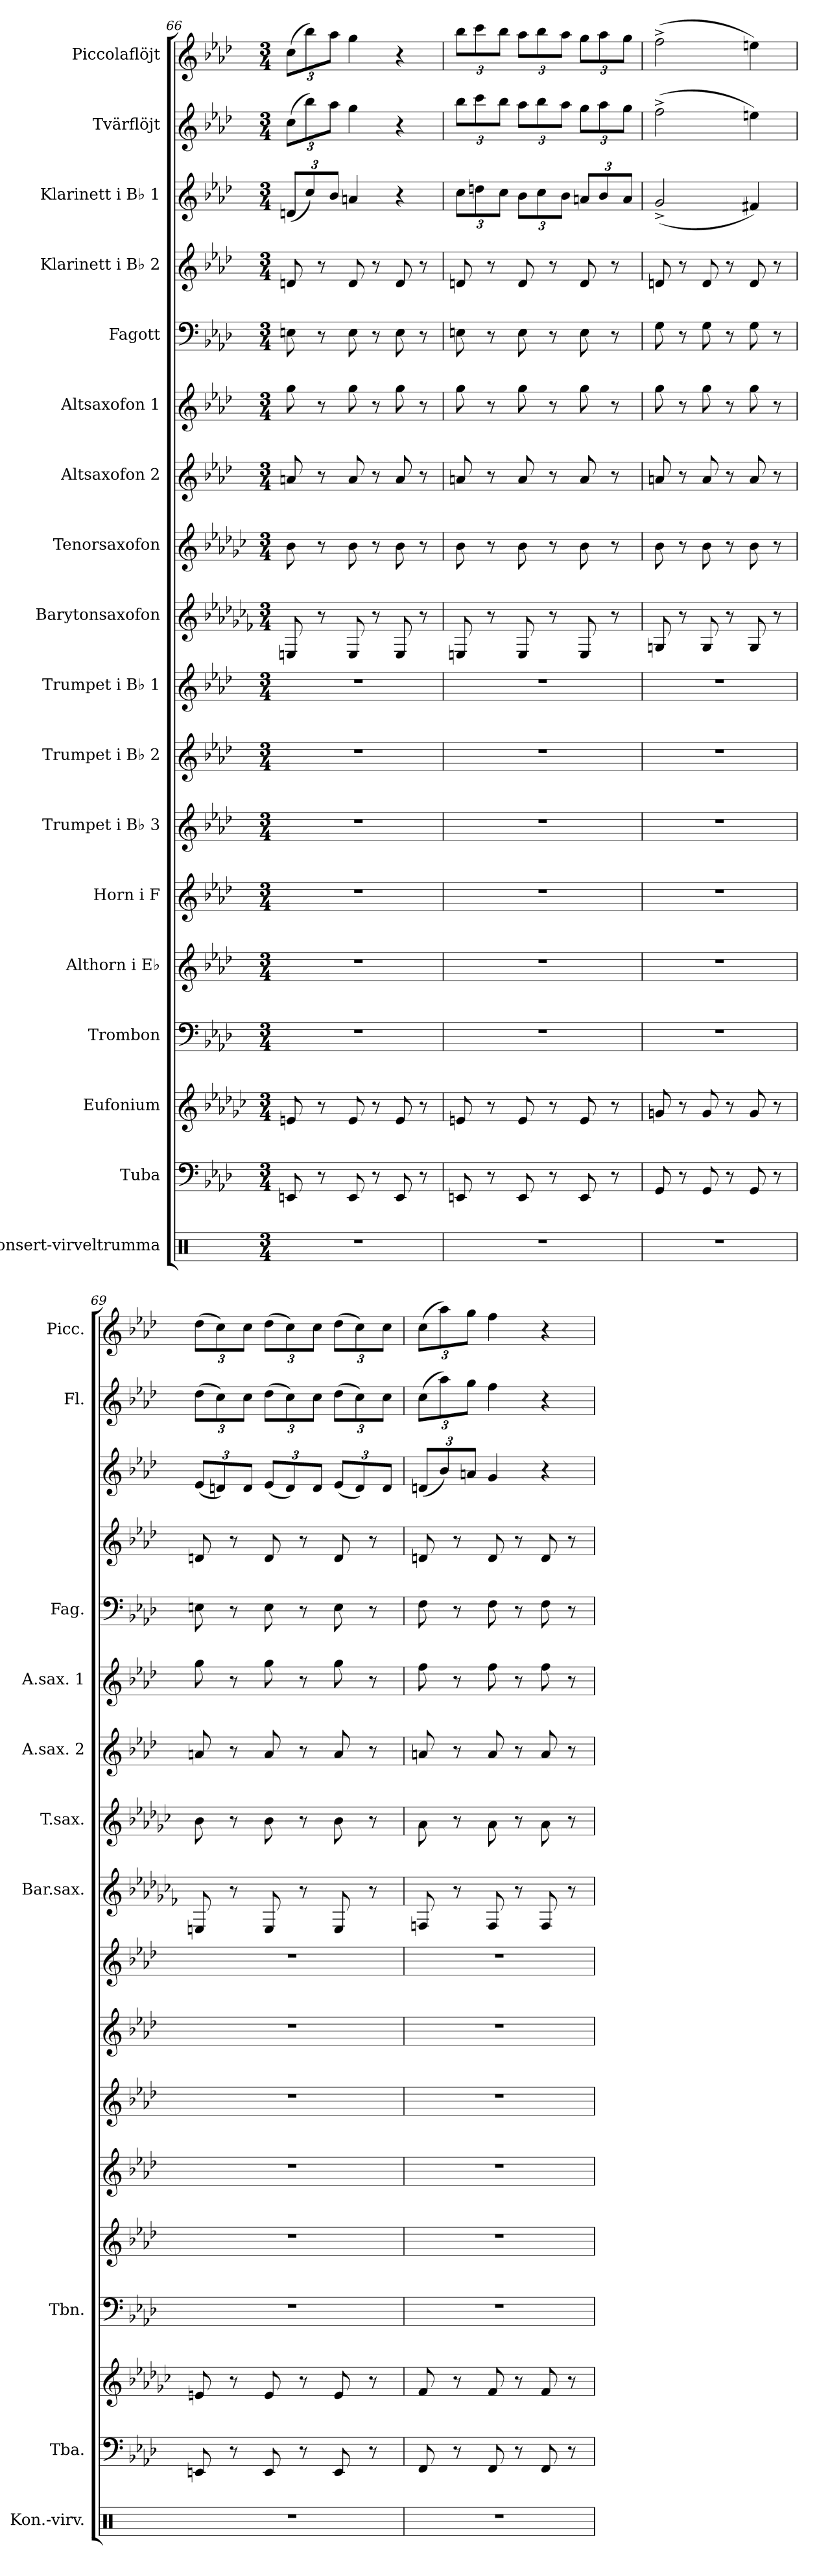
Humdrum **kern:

**kern	**kern	**kern	**kern	**kern	**kern	**kern	**kern	**kern	**kern	**kern	**kern	**kern	**kern	**kern	**kern	**kern	**kern
*part18	*part17	*part16	*part15	*part14	*part13	*part12	*part11	*part10	*part9	*part8	*part7	*part6	*part5	*part4	*part3	*part2	*part1
*staff18	*staff17	*staff16	*staff15	*staff14	*staff13	*staff12	*staff11	*staff10	*staff9	*staff8	*staff7	*staff6	*staff5	*staff4	*staff3	*staff2	*staff1
*I"Konsert-virveltrumma	*I"Tuba	*I"Eufonium	*I"Trombon	*I"Althorn i E♭	*I"Horn i F	*I"Trumpet i B♭ 3	*I"Trumpet i B♭ 2	*I"Trumpet i B♭ 1	*I"Barytonsaxofon	*I"Tenorsaxofon	*I"Altsaxofon 2	*I"Altsaxofon 1	*I"Fagott	*I"Klarinett i B♭ 2	*I"Klarinett i B♭ 1	*I"Tvärflöjt	*I"Piccolaflöjt
*I'Kon.-virv.	*I'Tba.	*	*I'Tbn.	*	*	*	*	*	*I'Bar.sax.	*I'T.sax.	*I'A.sax. 2	*I'A.sax. 1	*I'Fag.	*	*	*I'Fl.	*I'Picc.
*clefX	*clefF4	*clefG2	*clefF4	*clefG2	*clefG2	*clefG2	*clefG2	*clefG2	*clefG2	*clefG2	*clefG2	*clefG2	*clefF4	*clefG2	*clefG2	*clefG2	*clefG2
*	*	*ITrd8c14	*	*ITrd5c9	*ITrd4c7	*ITrd1c2	*ITrd1c2	*ITrd1c2	*ITrd12c21	*ITrd8c14	*ITrd5c9	*ITrd5c9	*	*ITrd1c2	*ITrd1c2	*	*ITrd-7c-12
*k[]	*k[b-e-a-d-]	*k[b-e-a-d-g-c-]	*k[b-e-a-d-]	*k[b-e-a-d-g-c-f-]	*k[b-e-a-d-g-]	*k[b-e-a-d-g-c-]	*k[b-e-a-d-g-c-]	*k[b-e-a-d-g-c-]	*k[b-e-a-d-g-c-f-]	*k[b-e-a-d-g-c-]	*k[b-e-a-d-g-c-f-]	*k[b-e-a-d-g-c-f-]	*k[b-e-a-d-]	*k[b-e-a-d-g-c-]	*k[b-e-a-d-g-c-]	*k[b-e-a-d-]	*k[b-e-a-d-]
*M3/4	*M3/4	*M3/4	*M3/4	*M3/4	*M3/4	*M3/4	*M3/4	*M3/4	*M3/4	*M3/4	*M3/4	*M3/4	*M3/4	*M3/4	*M3/4	*M3/4	*M3/4
*	*	*	*	*	*	*	*	*	*	*	*	*	*	*	*Xbrackettup	*Xbrackettup	*Xbrackettup
=66	=66	=66	=66	=66	=66	=66	=66	=66	=66	=66	=66	=66	=66	=66	=66	=66	=66
2.r	8EEn/	8En/	2.r	2.r	2.r	2.r	2.r	2.r	8EEn/	8B-\	8cn/	8b-\	8En\	8cn/	(<12cn/L	(>12cc\L	(>12ccc\L
.	.	.	.	.	.	.	.	.	.	.	.	.	.	.	12b-/)	12bb-\)	12bbb-\)
.	8r	8r	.	.	.	.	.	.	8r	8r	8r	8r	8r	8r	.	.	.
.	.	.	.	.	.	.	.	.	.	.	.	.	.	.	12a-/J	12aa-\J	12aaa-\J
.	8EE/	8E/	.	.	.	.	.	.	8EE/	8B-\	8c/	8b-\	8E\	8c/	4gn/	4gg\	4ggg\
.	8r	8r	.	.	.	.	.	.	8r	8r	8r	8r	8r	8r	.	.	.
.	8EE/	8E/	.	.	.	.	.	.	8EE/	8B-\	8c/	8b-\	8E\	8c/	4r	4r	4r
.	8r	8r	.	.	.	.	.	.	8r	8r	8r	8r	8r	8r	.	.	.
=67	=67	=67	=67	=67	=67	=67	=67	=67	=67	=67	=67	=67	=67	=67	=67	=67	=67
2.r	8EEn/	8En/	2.r	2.r	2.r	2.r	2.r	2.r	8EEn/	8B-\	8cn/	8b-\	8En\	8cn/	12b-\L	12bb-\L	12bbb-\L
.	.	.	.	.	.	.	.	.	.	.	.	.	.	.	12ccn\	12ccc\	12cccc\
.	8r	8r	.	.	.	.	.	.	8r	8r	8r	8r	8r	8r	.	.	.
.	.	.	.	.	.	.	.	.	.	.	.	.	.	.	12b-\J	12bb-\J	12bbb-\J
.	8EE/	8E/	.	.	.	.	.	.	8EE/	8B-\	8c/	8b-\	8E\	8c/	12a-\L	12aa-\L	12aaa-\L
.	.	.	.	.	.	.	.	.	.	.	.	.	.	.	12b-\	12bb-\	12bbb-\
.	8r	8r	.	.	.	.	.	.	8r	8r	8r	8r	8r	8r	.	.	.
.	.	.	.	.	.	.	.	.	.	.	.	.	.	.	12a-\J	12aa-\J	12aaa-\J
.	8EE/	8E/	.	.	.	.	.	.	8EE/	8B-\	8c/	8b-\	8E\	8c/	12gn/L	12gg\L	12ggg\L
.	.	.	.	.	.	.	.	.	.	.	.	.	.	.	12a-/	12aa-\	12aaa-\
.	8r	8r	.	.	.	.	.	.	8r	8r	8r	8r	8r	8r	.	.	.
.	.	.	.	.	.	.	.	.	.	.	.	.	.	.	12g/J	12gg\J	12ggg\J
=68	=68	=68	=68	=68	=68	=68	=68	=68	=68	=68	=68	=68	=68	=68	=68	=68	=68
2.r	8GG/	8Gn/	2.r	2.r	2.r	2.r	2.r	2.r	8GGn/	8B-\	8cn/	8b-\	8G\	8cn/	(<2f^/	(>2ff^\	(>2fff^\
.	8r	8r	.	.	.	.	.	.	8r	8r	8r	8r	8r	8r	.	.	.
.	8GG/	8G/	.	.	.	.	.	.	8GG/	8B-\	8c/	8b-\	8G\	8c/	.	.	.
.	8r	8r	.	.	.	.	.	.	8r	8r	8r	8r	8r	8r	.	.	.
.	8GG/	8G/	.	.	.	.	.	.	8GG/	8B-\	8c/	8b-\	8G\	8c/	4en/)	4een\)	4eeen\)
.	8r	8r	.	.	.	.	.	.	8r	8r	8r	8r	8r	8r	.	.	.
=69	=69	=69	=69	=69	=69	=69	=69	=69	=69	=69	=69	=69	=69	=69	=69	=69	=69
2.r	8EEn/	8En/	2.r	2.r	2.r	2.r	2.r	2.r	8EEn/	8B-\	8cn/	8b-\	8En\	8cn/	(<12d-/L	(>12dd-\L	(>12ddd-\L
.	.	.	.	.	.	.	.	.	.	.	.	.	.	.	12cn/)	12cc\)	12ccc\)
.	8r	8r	.	.	.	.	.	.	8r	8r	8r	8r	8r	8r	.	.	.
.	.	.	.	.	.	.	.	.	.	.	.	.	.	.	12c/J	12cc\J	12ccc\J
.	8EE/	8E/	.	.	.	.	.	.	8EE/	8B-\	8c/	8b-\	8E\	8c/	(<12d-/L	(>12dd-\L	(>12ddd-\L
.	.	.	.	.	.	.	.	.	.	.	.	.	.	.	12c/)	12cc\)	12ccc\)
.	8r	8r	.	.	.	.	.	.	8r	8r	8r	8r	8r	8r	.	.	.
.	.	.	.	.	.	.	.	.	.	.	.	.	.	.	12c/J	12cc\J	12ccc\J
.	8EE/	8E/	.	.	.	.	.	.	8EE/	8B-\	8c/	8b-\	8E\	8c/	(<12d-/L	(>12dd-\L	(>12ddd-\L
.	.	.	.	.	.	.	.	.	.	.	.	.	.	.	12c/)	12cc\)	12ccc\)
.	8r	8r	.	.	.	.	.	.	8r	8r	8r	8r	8r	8r	.	.	.
.	.	.	.	.	.	.	.	.	.	.	.	.	.	.	12c/J	12cc\J	12ccc\J
=70	=70	=70	=70	=70	=70	=70	=70	=70	=70	=70	=70	=70	=70	=70	=70	=70	=70
2.r	8FF/	8F/	2.r	2.r	2.r	2.r	2.r	2.r	8FFn/	8A-\	8cn/	8a-\	8F\	8cn/	(<12cn/L	(>12cc\L	(>12ccc\L
.	.	.	.	.	.	.	.	.	.	.	.	.	.	.	12a-/)	12aa-\)	12aaa-\)
.	8r	8r	.	.	.	.	.	.	8r	8r	8r	8r	8r	8r	.	.	.
.	.	.	.	.	.	.	.	.	.	.	.	.	.	.	12gn/J	12gg\J	12ggg\J
.	8FF/	8F/	.	.	.	.	.	.	8FF/	8A-\	8c/	8a-\	8F\	8c/	4f/	4ff\	4fff\
.	8r	8r	.	.	.	.	.	.	8r	8r	8r	8r	8r	8r	.	.	.
.	8FF/	8F/	.	.	.	.	.	.	8FF/	8A-\	8c/	8a-\	8F\	8c/	4r	4r	4r
.	8r	8r	.	.	.	.	.	.	8r	8r	8r	8r	8r	8r	.	.	.
=	=	=	=	=	=	=	=	=	=	=	=	=	=	=	=	=	=
*-	*-	*-	*-	*-	*-	*-	*-	*-	*-	*-	*-	*-	*-	*-	*-	*-	*-
